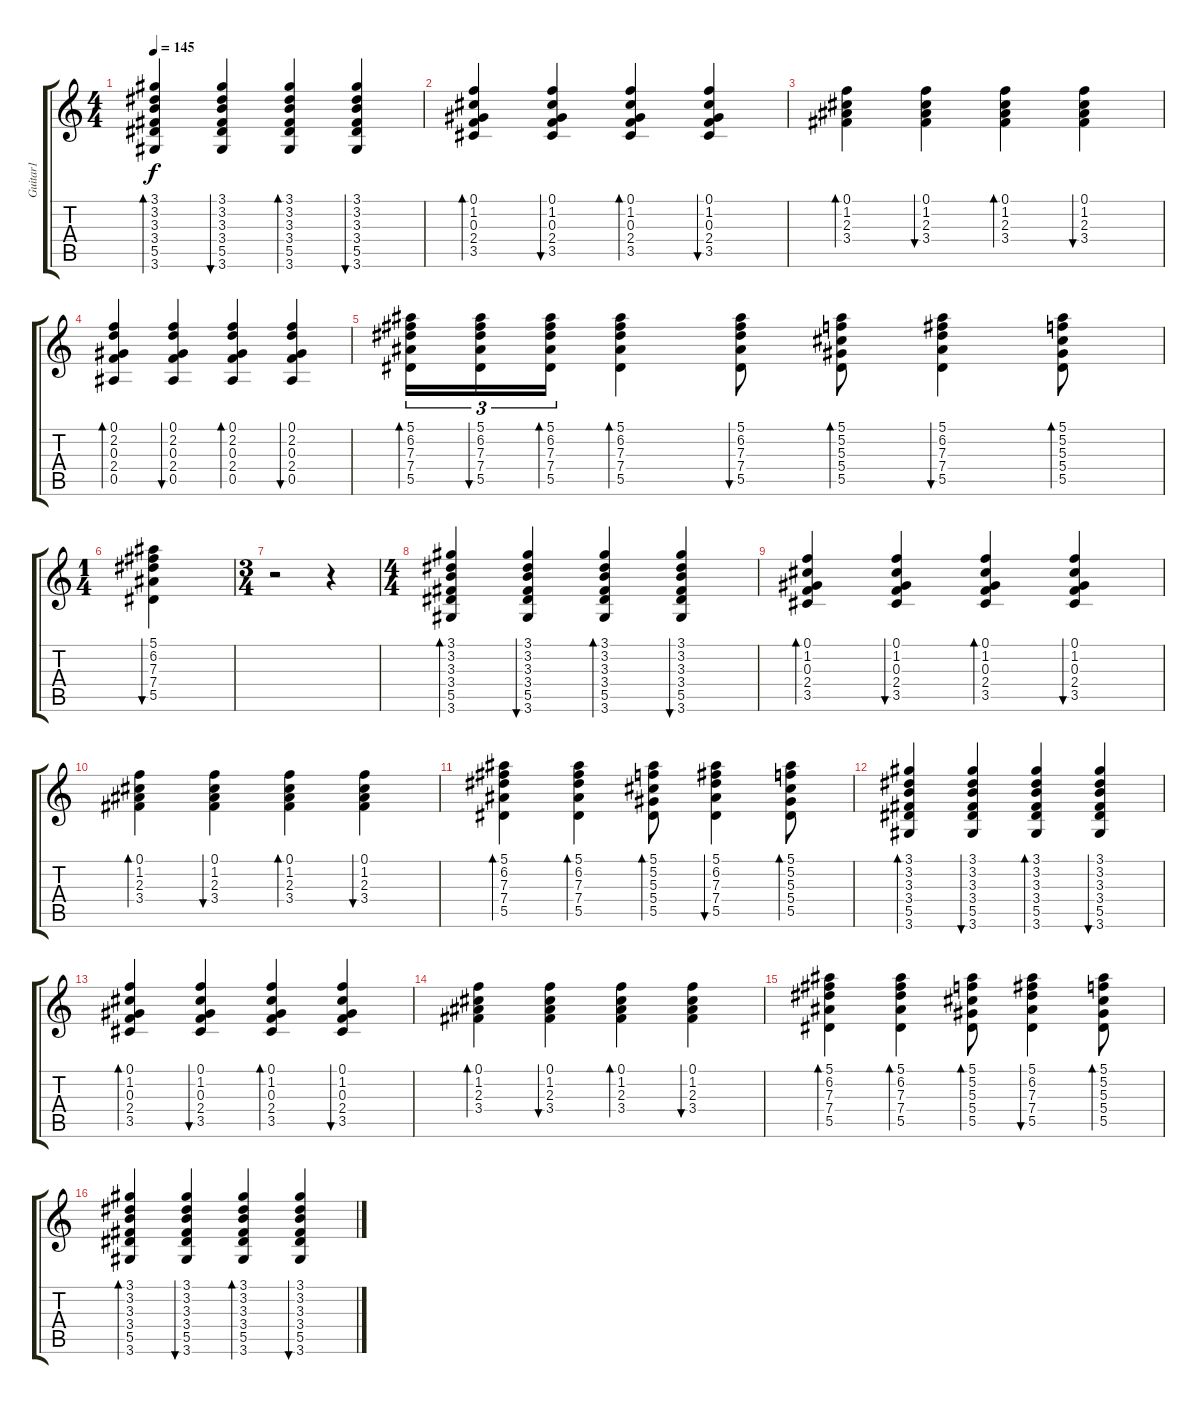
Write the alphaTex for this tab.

\track ("Guitar1" "Guitar1") {instrument electricguitarmuted}
\staff {score tabs}
\tuning (F4 C4 Ab3 Eb3 Bb2 F2) {hide}
\ts (4 4)
\tempo 145
\clef g2
\ks c
(3.1 3.2 3.3 3.4 5.5 3.6).4{bd 60 dy f} (3.1 3.2 3.3 3.4 5.5 3.6).4{bu 60} (3.1 3.2 3.3 3.4 5.5 3.6).4{bd 60} (3.1 3.2 3.3 3.4 5.5 3.6).4{bu 60} |
(0.1 1.2 0.3 2.4 3.5).4{bd 60} (0.1 1.2 0.3 2.4 3.5).4{bu 60} (0.1 1.2 0.3 2.4 3.5).4{bd 60} (0.1 1.2 0.3 2.4 3.5).4{bu 60} |
(0.1 1.2 2.3 3.4).4{bd 60} (0.1 1.2 2.3 3.4).4{bu 60} (0.1 1.2 2.3 3.4).4{bd 60} (0.1 1.2 2.3 3.4).4{bu 60} |
(0.1 2.2 0.3 2.4 0.5).4{bd 60} (0.1 2.2 0.3 2.4 0.5).4{bu 60} (0.1 2.2 0.3 2.4 0.5).4{bd 60} (0.1 2.2 0.3 2.4 0.5).4{bu 60} |
(5.1 6.2 7.3 7.4 5.5).16{tu (3 2) bd 60} (5.1 6.2 7.3 7.4 5.5).16{tu (3 2) bu 60} (5.1 6.2 7.3 7.4 5.5).16{tu (3 2) bd 60} (5.1 6.2 7.3 7.4 5.5).4{bd 60} (5.1 6.2 7.3 7.4 5.5).8{bu 60} (5.1 5.2 5.3 5.4 5.5).8{bd 60} (5.1 6.2 7.3 7.4 5.5).4{bu 60} (5.1 5.2 5.3 5.4 5.5).8{bd 60} |
\ts (1 4)
(5.1 6.2 7.3 7.4 5.5).4{bu 60} |
\ts (3 4)
r.2 r.4 |
\ts (4 4)
(3.1 3.2 3.3 3.4 5.5 3.6).4{bd 60} (3.1 3.2 3.3 3.4 5.5 3.6).4{bu 60} (3.1 3.2 3.3 3.4 5.5 3.6).4{bd 60} (3.1 3.2 3.3 3.4 5.5 3.6).4{bu 60} |
(0.1 1.2 0.3 2.4 3.5).4{bd 60} (0.1 1.2 0.3 2.4 3.5).4{bu 60} (0.1 1.2 0.3 2.4 3.5).4{bd 60} (0.1 1.2 0.3 2.4 3.5).4{bu 60} |
(0.1 1.2 2.3 3.4).4{bd 60} (0.1 1.2 2.3 3.4).4{bu 60} (0.1 1.2 2.3 3.4).4{bd 60} (0.1 1.2 2.3 3.4).4{bu 60} |
(5.1 6.2 7.3 7.4 5.5).4{bd 60} (5.1 6.2 7.3 7.4 5.5).4{bd 60} (5.1 5.2 5.3 5.4 5.5).8{bd 60} (5.1 6.2 7.3 7.4 5.5).4{bu 60} (5.1 5.2 5.3 5.4 5.5).8{bd 60} |
(3.1 3.2 3.3 3.4 5.5 3.6).4{bd 60} (3.1 3.2 3.3 3.4 5.5 3.6).4{bu 60} (3.1 3.2 3.3 3.4 5.5 3.6).4{bd 60} (3.1 3.2 3.3 3.4 5.5 3.6).4{bu 60} |
(0.1 1.2 0.3 2.4 3.5).4{bd 60} (0.1 1.2 0.3 2.4 3.5).4{bu 60} (0.1 1.2 0.3 2.4 3.5).4{bd 60} (0.1 1.2 0.3 2.4 3.5).4{bu 60} |
(0.1 1.2 2.3 3.4).4{bd 60} (0.1 1.2 2.3 3.4).4{bu 60} (0.1 1.2 2.3 3.4).4{bd 60} (0.1 1.2 2.3 3.4).4{bu 60} |
(5.1 6.2 7.3 7.4 5.5).4{bd 60} (5.1 6.2 7.3 7.4 5.5).4{bd 60} (5.1 5.2 5.3 5.4 5.5).8{bd 60} (5.1 6.2 7.3 7.4 5.5).4{bu 60} (5.1 5.2 5.3 5.4 5.5).8{bd 60} |
(3.1 3.2 3.3 3.4 5.5 3.6).4{bd 60} (3.1 3.2 3.3 3.4 5.5 3.6).4{bu 60} (3.1 3.2 3.3 3.4 5.5 3.6).4{bd 60} (3.1 3.2 3.3 3.4 5.5 3.6).4{bu 60}
